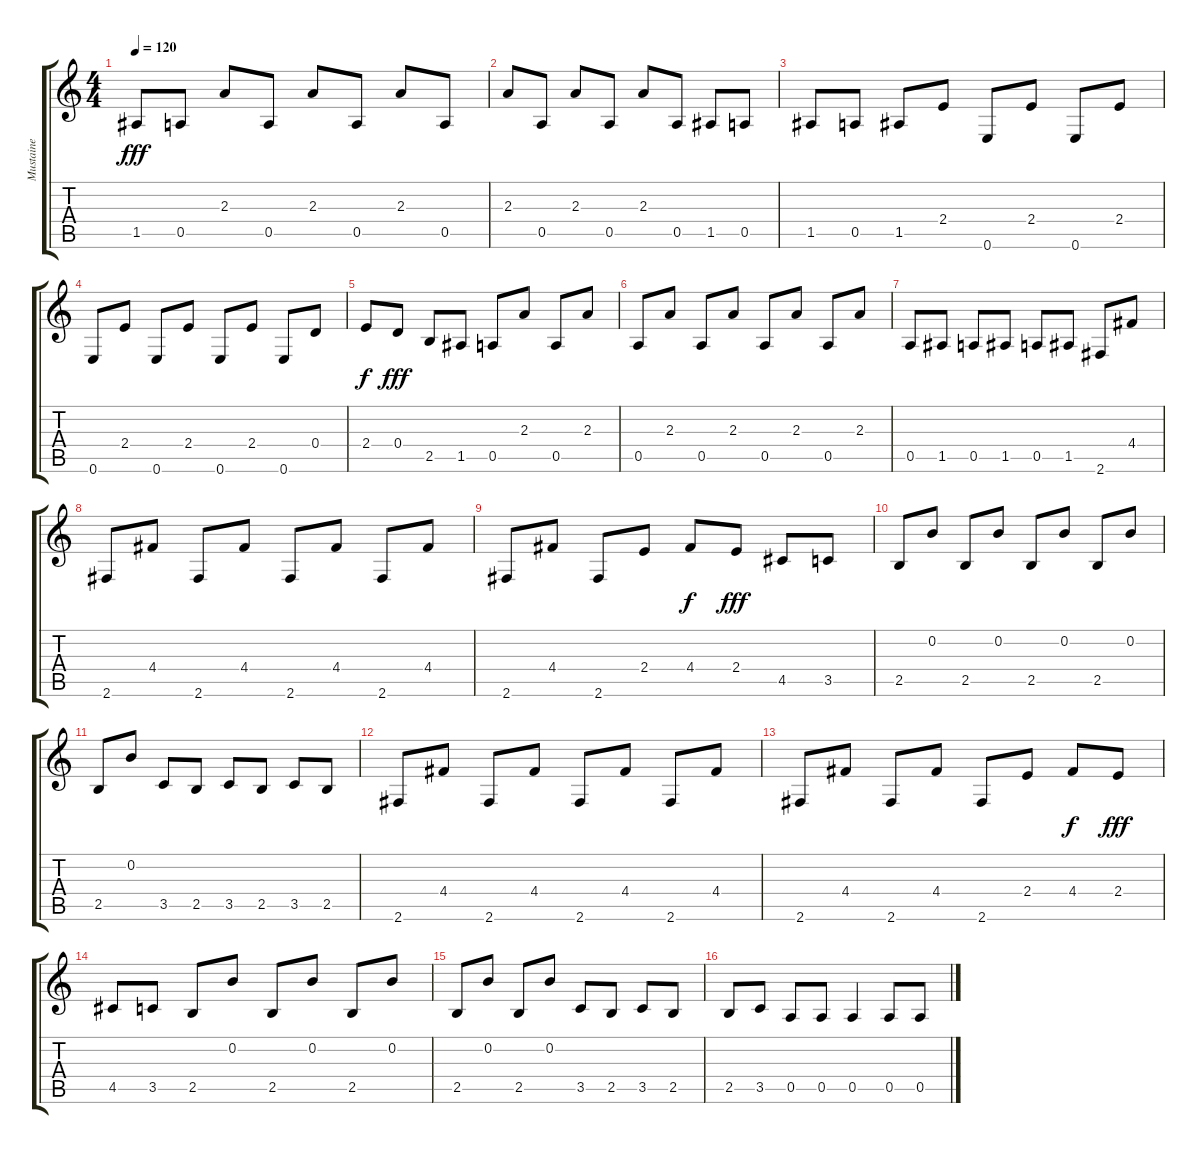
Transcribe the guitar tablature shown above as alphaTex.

\track ("Mustaine" "Mustaine") {instrument overdrivenguitar}
\staff {score tabs}
\tuning (E4 B3 G3 D3 A2 E2) {hide}
\ts (4 4)
\tempo 120
\clef g2
\ks c
1.5.8{dy fff} 0.5.8 2.3.8 0.5.8 2.3.8 0.5.8 2.3.8 0.5.8 |
2.3.8 0.5.8 2.3.8 0.5.8 2.3.8 0.5.8 1.5.8 0.5.8 |
1.5.8 0.5.8 1.5.8 2.4.8 0.6.8 2.4.8 0.6.8 2.4.8 |
0.6.8 2.4.8 0.6.8 2.4.8 0.6.8 2.4.8 0.6.8 0.4.8 |
2.4.8{dy f} 0.4.8{dy fff} 2.5.8 1.5.8 0.5.8 2.3.8 0.5.8 2.3.8 |
0.5.8 2.3.8 0.5.8 2.3.8 0.5.8 2.3.8 0.5.8 2.3.8 |
0.5.8 1.5.8 0.5.8 1.5.8 0.5.8 1.5.8 2.6.8 4.4.8 |
2.6.8 4.4.8 2.6.8 4.4.8 2.6.8 4.4.8 2.6.8 4.4.8 |
2.6.8 4.4.8 2.6.8 2.4.8 4.4.8{dy f} 2.4.8{dy fff} 4.5.8 3.5.8 |
2.5.8 0.2.8 2.5.8 0.2.8 2.5.8 0.2.8 2.5.8 0.2.8 |
2.5.8 0.2.8 3.5.8 2.5.8 3.5.8 2.5.8 3.5.8 2.5.8 |
2.6.8 4.4.8 2.6.8 4.4.8 2.6.8 4.4.8 2.6.8 4.4.8 |
2.6.8 4.4.8 2.6.8 4.4.8 2.6.8 2.4.8 4.4.8{dy f} 2.4.8{dy fff} |
4.5.8 3.5.8 2.5.8 0.2.8 2.5.8 0.2.8 2.5.8 0.2.8 |
2.5.8 0.2.8 2.5.8 0.2.8 3.5.8 2.5.8 3.5.8 2.5.8 |
2.5.8 3.5.8 0.5.8 0.5.8 0.5.4 0.5.8 0.5.8
